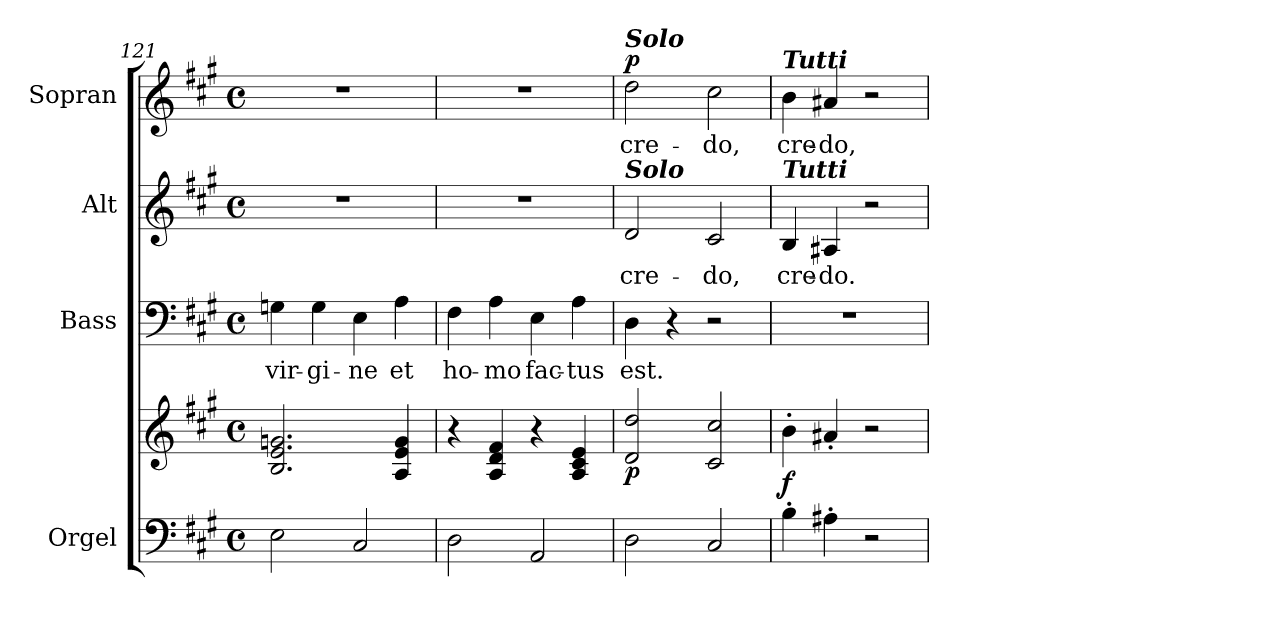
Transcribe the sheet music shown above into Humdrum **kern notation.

**kern	**kern	**dynam	**kern	**text	**kern	**text	**kern	**text	**dynam
*part4	*part4	*part4	*part3	*part3	*part2	*part2	*part1	*part1	*part1
*staff5	*staff4	*staff4/5	*staff3	*staff3	*staff2	*staff2	*staff1	*staff1	*staff1
*I"Orgel	*	*	*I"Bass	*	*I"Alt	*	*I"Sopran	*	*
*I'Org.	*	*	*I'B.	*	*I'A.	*	*I'S.	*	*
*clefF4	*clefG2	*	*clefF4	*	*clefG2	*	*clefG2	*	*
*k[f#c#g#]	*k[f#c#g#]	*	*k[f#c#g#]	*	*k[f#c#g#]	*	*k[f#c#g#]	*	*
*A:	*A:	*	*A:	*	*A:	*	*A:	*	*
*M4/4	*M4/4	*	*M4/4	*	*M4/4	*	*M4/4	*	*
*met(c)	*met(c)	*	*met(c)	*	*met(c)	*	*met(c)	*	*
=121	=121	=121	=121	=121	=121	=121	=121	=121	=121
!	!	!	!	!LO:LY:b	!	!	!	!	!
2E\	2.B/ 2.e/ 2.gn/	.	4Gn\	vir-	1r	.	1r	.	.
!	!	!	!	!LO:LY:b	!	!	!	!	!
.	.	.	4G\	-gi-	.	.	.	.	.
!	!	!	!	!LO:LY:b	!	!	!	!	!
2C#/	.	.	4E\	-ne	.	.	.	.	.
!	!	!	!	!LO:LY:b	!	!	!	!	!
.	4A/ 4e/ 4g/	.	4A\	et	.	.	.	.	.
=122	=122	=122	=122	=122	=122	=122	=122	=122	=122
!	!	!	!	!LO:LY:b	!	!	!	!	!
2D\	4r	.	4F#\	ho-	1r	.	1r	.	.
!	!	!	!	!LO:LY:b	!	!	!	!	!
.	4A/ 4d/ 4f#/	.	4A\	-mo	.	.	.	.	.
!	!	!	!	!LO:LY:b	!	!	!	!	!
2AA/	4r	.	4E\	fac-	.	.	.	.	.
!	!	!	!	!LO:LY:b	!	!	!	!	!
.	4A/ 4c#/ 4e/	.	4A\	-tus	.	.	.	.	.
!!LO:LB:g=z
=123	=123	=123	=123	=123	=123	=123	=123	=123	=123
!	!	!	!	!	!	!	!LO:TX:a:Bi:t=Solo	!	!
!	!	!	!	!	!LO:TX:a:Bi:t=Solo	!	!	!	!
!	!	!LO:DY:b	!	!LO:LY:b	!	!LO:LY:b	!	!LO:LY:b	!LO:DY:a
2D\	2d/ 2dd/	p	4D\	est.	2d/	cre-	2dd\	cre-	p
.	.	.	4r	.	.	.	.	.	.
!	!	!	!	!	!	!LO:LY:b	!	!LO:LY:b	!
2C#/	2c#/ 2cc#/	.	2r	.	2c#/	-do,	2cc#\	-do,	.
=124	=124	=124	=124	=124	=124	=124	=124	=124	=124
!	!	!	!	!	!	!	!LO:TX:a:Bi:t=Tutti	!	!
!	!	!	!	!	!LO:TX:a:Bi:t=Tutti	!	!	!	!
!	!	!LO:DY:b	!	!	!	!LO:LY:b	!	!LO:LY:b	!
4B'>\	4b'>\	f	1r	.	4B/	cre-	4b\	cre-	.
!	!	!	!	!	!	!LO:LY:b	!	!LO:LY:b	!
4A#X'>\	4a#X'</	.	.	.	4A#X/	-do.	4a#X/	-do,	.
2r	2r	.	.	.	2r	.	2r	.	.
=	=	=	=	=	=	=	=	=	=
*-	*-	*-	*-	*-	*-	*-	*-	*-	*-
